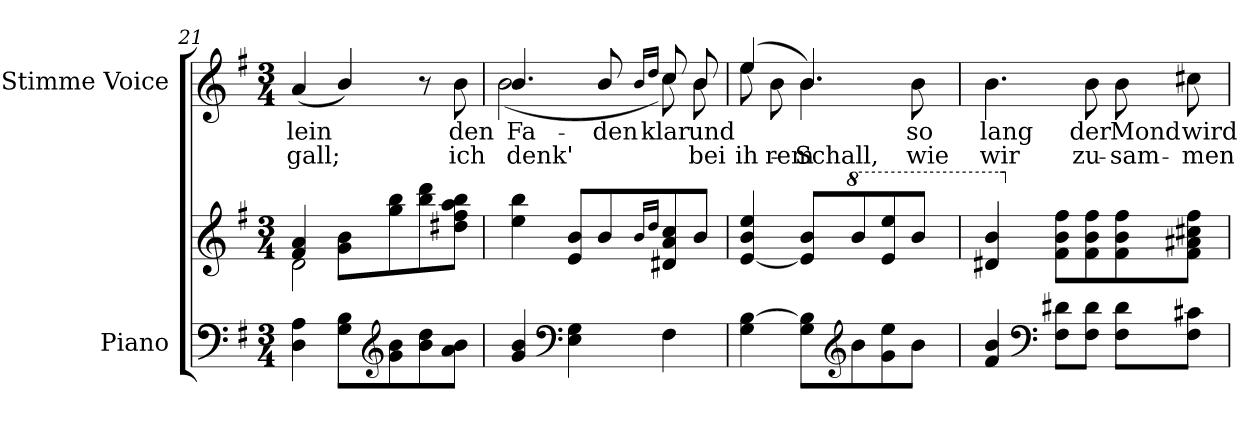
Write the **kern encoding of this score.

**kern	**kern	**kern	**text	**text
*part2	*part2	*part1	*part1	*part1
*staff3	*staff2	*staff1	*staff1	*staff1
*I"Piano	*	*I"Stimme Voice	*	*
*I'Pno	*	*	*	*
*clefF4	*clefG2	*clefG2	*	*
*k[f#]	*k[f#]	*k[f#]	*	*
*M3/4	*M3/4	*M3/4	*	*
=21	=21	=21	=21	=21
*	*^	*	*	*
4D\ 4A\	4f#/ 4a/	2d\	(4a/	-lein	-gall;
8G\ 8B\L	8g\ 8b\L	.	4b/)	.	.
*clefG2	*	*	*	*	*
8g\ 8b\	8gg\ 8bb\	.	.	.	.
8b\ 8dd\	8bb\ 8ddd\	4ryy	8r	.	.
8a\ 8b\J	8dd#X\ 8ff#\ 8aa\ 8bb\J	.	8b\	den	ich
*	*v	*v	*	*	*
=22	=22	=22	=22	=22
*	*	*^	*	*
4g/ 4b/	4ee\ 4bb\	4.b/	(2b\	Fa-	denk'
*clefF4	*	*	*	*	*
4E\ 4G\	8e/ 8b/L	.	.	.	.
.	8b/	8b/	.	-den	.
.	16qb/LL	16qb/LL	.	.	.
.	16qdd/JJ	16qdd/JJ	.	.	.
4F#\	8d#X/ 8a/ 8cc/	8cc/	8cc\)	klar	.
.	8b/J	8b/	8b\	und	bei
=23	=23	=23	=23	=23	=23
4G\ [4B\	[4e/ 4b/ 4ee/	(4ee/	8ee\	.	ih-
.	.	.	8b\	.	-rem
8G\ 8B\]L	8e/] 8b/L	4.b/)	4.b\	.	Schall,
*clefG2	*	*	*	*	*
*	*8va	*	*	*	*
8b\	8bb/	.	.	.	.
8g\ 8ee\	8ee/ 8eee/	.	.	.	.
8b\J	8bb/J	8ryy	8b\	so	wie
*	*	*v	*v	*	*
=24	=24	=24	=24	=24
4f#/ 4b/	4dd#X/ 4bb/	4.b\	lang	wir
*clefF4	*	*	*	*
*	*X8va	*	*	*
8F#\ 8d#X\L	8f#\ 8b\ 8ff#\L	.	.	.
8F#\ 8d#\J	8f#\ 8b\ 8ff#\	8b\	der	zu-
8F#\ 8d#\L	8f#\ 8b\ 8ff#\	8b\	Mond	-sam-
8F#\ 8c#X\J	8f#\ 8a#X\ 8cc#X\ 8ff#\J	8cc#X\	wird	-men
=	=	=	=	=
*-	*-	*-	*-	*-
